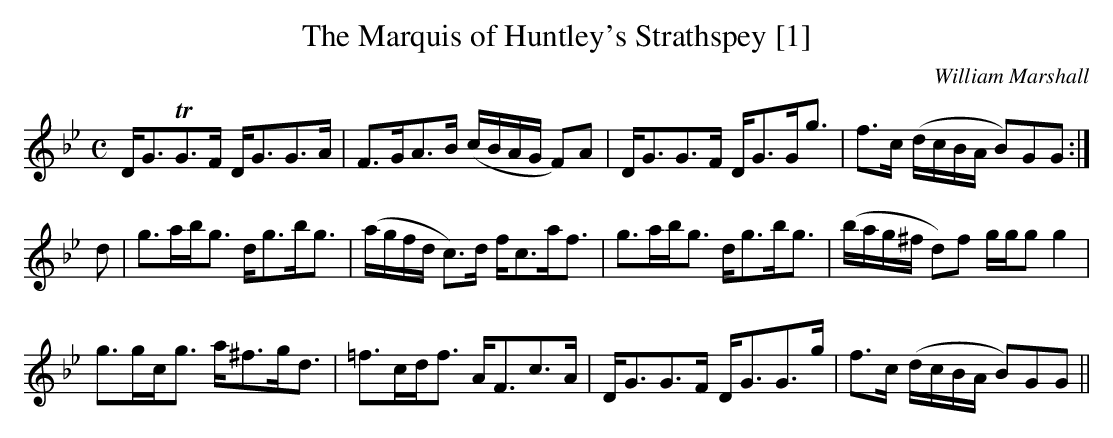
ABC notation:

X:1
T:Marquis of Huntley's Strathspey [1], The
C:William Marshall
M:C
L:1/16
K:Gmin
DG3TG3F DG3G3A|F3GA3B (cBAG F2)A2|DG3G3F DG3Gg3|f3c (dcBA B2)G2G2:|
d2|g3abg3 dg3bg3|(agfd c3)d fc3af3|g3abg3 dg3bg3|(bag^f d2)f2 ggg2 g4|
g3gc’g3 a^f3gd3|=f3cdf3 AF3c3A|DG3G3F DG3G3g|f3c (dcBA B2)G2G2||
